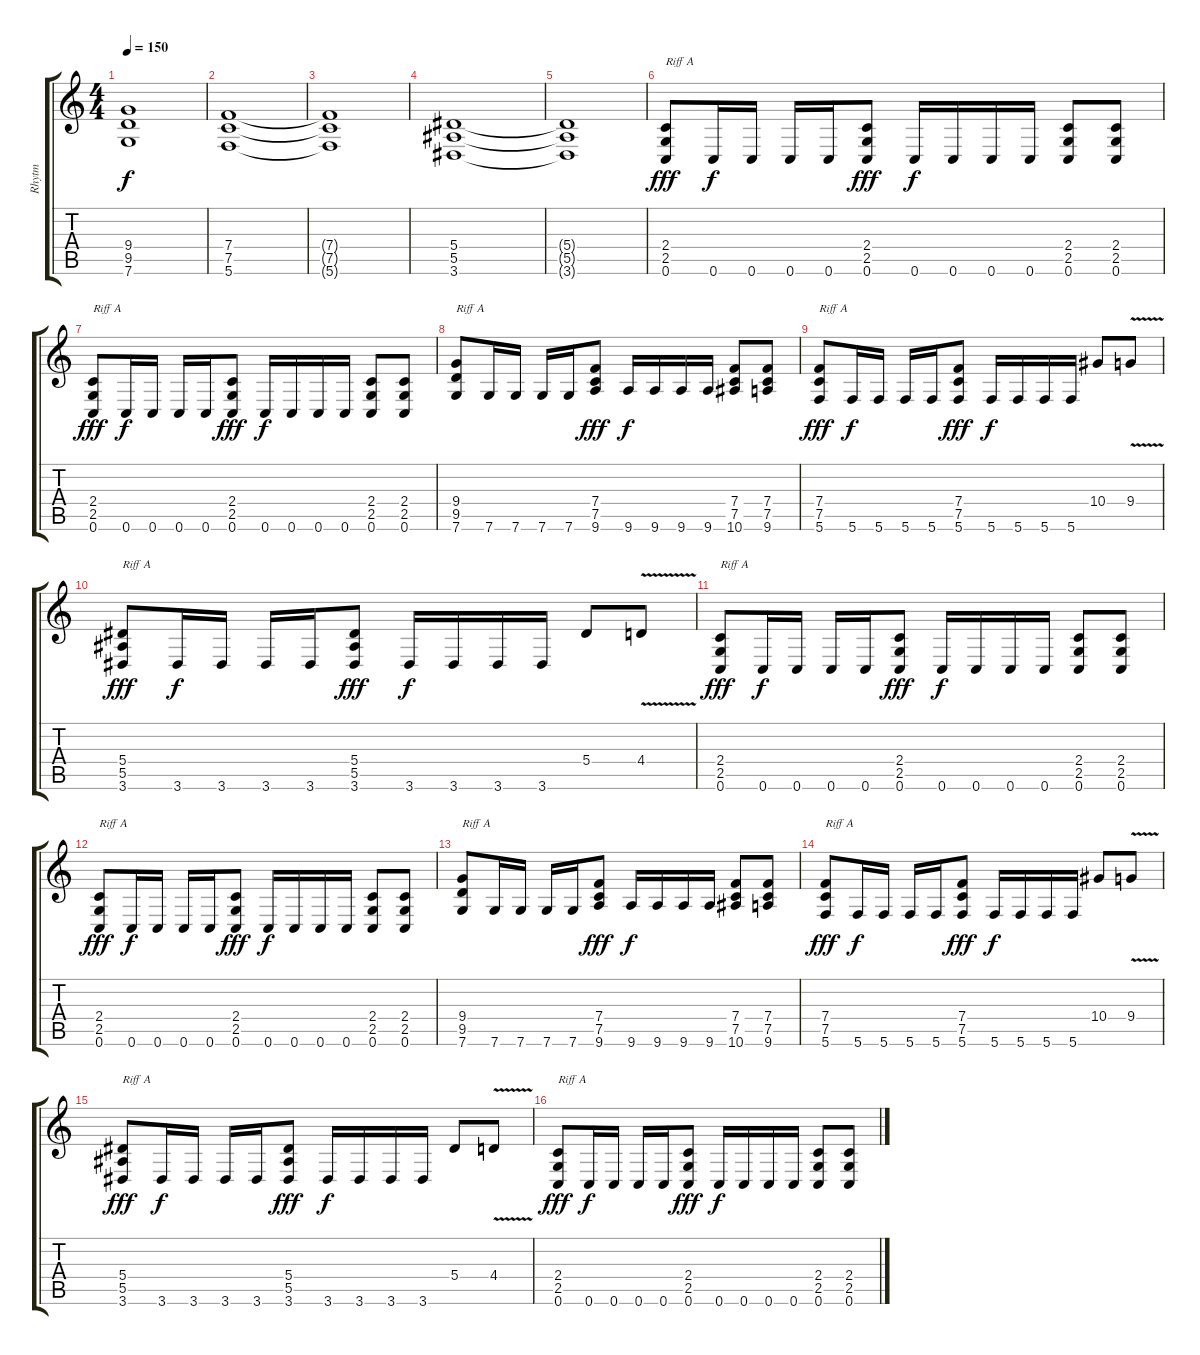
\track ("Rhytm" "Rhytm") {instrument distortionguitar}
\staff {score tabs}
\tuning (C4 G3 Eb3 Bb2 F2 C2) {hide}
\ts (4 4)
\tempo 150
\clef g2
\ks c
(9.4{t} 9.5{t} 7.6{t}).1{dy f} |
(7.4 7.5 5.6).1 |
(7.4{t} 7.5{t} 5.6{t}).1 |
(5.4 5.5 3.6).1 |
(5.4{t} 5.5{t} 3.6{t}).1 |
(2.4 2.5 0.6).8{txt "Riff A" dy fff} 0.6.16{dy f} 0.6.16 0.6.16 0.6.16 (2.4 2.5 0.6).8{dy fff} 0.6.16{dy f} 0.6.16 0.6.16 0.6.16 (2.4 2.5 0.6).8 (2.4 2.5 0.6).8 |
(2.4 2.5 0.6).8{txt "Riff A" dy fff} 0.6.16{dy f} 0.6.16 0.6.16 0.6.16 (2.4 2.5 0.6).8{dy fff} 0.6.16{dy f} 0.6.16 0.6.16 0.6.16 (2.4 2.5 0.6).8 (2.4 2.5 0.6).8 |
(9.4 9.5 7.6).8{txt "Riff A"} 7.6.16 7.6.16 7.6.16 7.6.16 (7.4 7.5 9.6).8{dy fff} 9.6.16{dy f} 9.6.16 9.6.16 9.6.16 (7.4 7.5 10.6).8 (7.4 7.5 9.6).8 |
(7.4 7.5 5.6).8{txt "Riff A" dy fff} 5.6.16{dy f} 5.6.16 5.6.16 5.6.16 (7.4 7.5 5.6).8{dy fff} 5.6.16{dy f} 5.6.16 5.6.16 5.6.16 10.4.8 9.4{v}.8 |
(5.4 5.5 3.6).8{txt "Riff A" dy fff} 3.6.16{dy f} 3.6.16 3.6.16 3.6.16 (5.4 5.5 3.6).8{dy fff} 3.6.16{dy f} 3.6.16 3.6.16 3.6.16 5.4.8 4.4{v}.8 |
(2.4 2.5 0.6).8{txt "Riff A" dy fff} 0.6.16{dy f} 0.6.16 0.6.16 0.6.16 (2.4 2.5 0.6).8{dy fff} 0.6.16{dy f} 0.6.16 0.6.16 0.6.16 (2.4 2.5 0.6).8 (2.4 2.5 0.6).8 |
(2.4 2.5 0.6).8{txt "Riff A" dy fff} 0.6.16{dy f} 0.6.16 0.6.16 0.6.16 (2.4 2.5 0.6).8{dy fff} 0.6.16{dy f} 0.6.16 0.6.16 0.6.16 (2.4 2.5 0.6).8 (2.4 2.5 0.6).8 |
(9.4 9.5 7.6).8{txt "Riff A"} 7.6.16 7.6.16 7.6.16 7.6.16 (7.4 7.5 9.6).8{dy fff} 9.6.16{dy f} 9.6.16 9.6.16 9.6.16 (7.4 7.5 10.6).8 (7.4 7.5 9.6).8 |
(7.4 7.5 5.6).8{txt "Riff A" dy fff} 5.6.16{dy f} 5.6.16 5.6.16 5.6.16 (7.4 7.5 5.6).8{dy fff} 5.6.16{dy f} 5.6.16 5.6.16 5.6.16 10.4.8 9.4{v}.8 |
(5.4 5.5 3.6).8{txt "Riff A" dy fff} 3.6.16{dy f} 3.6.16 3.6.16 3.6.16 (5.4 5.5 3.6).8{dy fff} 3.6.16{dy f} 3.6.16 3.6.16 3.6.16 5.4.8 4.4{v}.8 |
(2.4 2.5 0.6).8{txt "Riff A" dy fff} 0.6.16{dy f} 0.6.16 0.6.16 0.6.16 (2.4 2.5 0.6).8{dy fff} 0.6.16{dy f} 0.6.16 0.6.16 0.6.16 (2.4 2.5 0.6).8 (2.4 2.5 0.6).8
